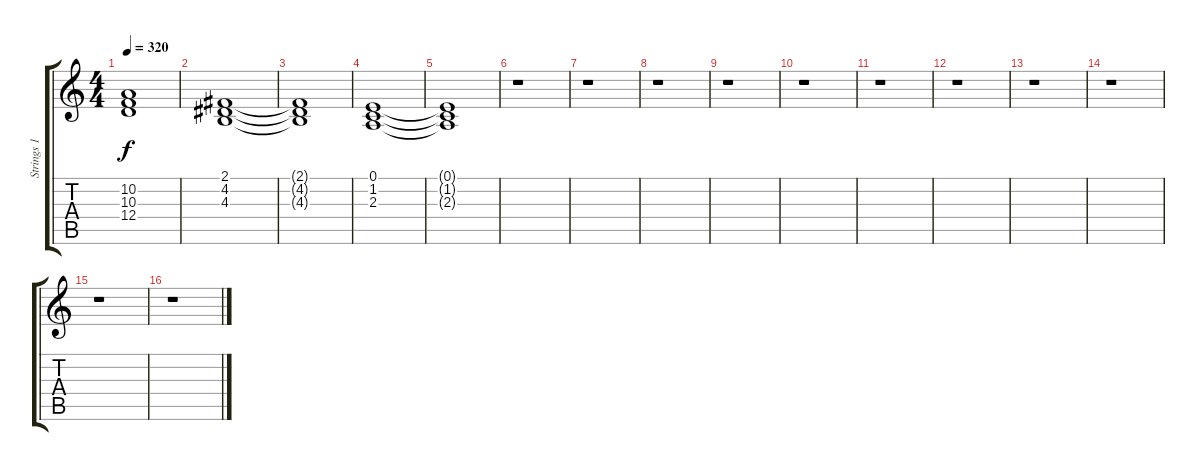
\track ("Strings 1" "Strings 1") {instrument stringensemble1}
\staff {score tabs}
\tuning (E4 B3 G3 D3 A2 E2) {hide}
\ts (4 4)
\tempo 320
\clef g2
\ks c
(10.2{t} 10.3{t} 12.4{t}).1{dy f} |
(2.1 4.2 4.3).1 |
(2.1{t} 4.2{t} 4.3{t}).1 |
(0.1 1.2 2.3).1 |
(0.1{t} 1.2{t} 2.3{t}).1 |
r.1 |
r.1 |
r.1 |
r.1 |
r.1 |
r.1 |
r.1 |
r.1 |
r.1 |
r.1 |
r.1
